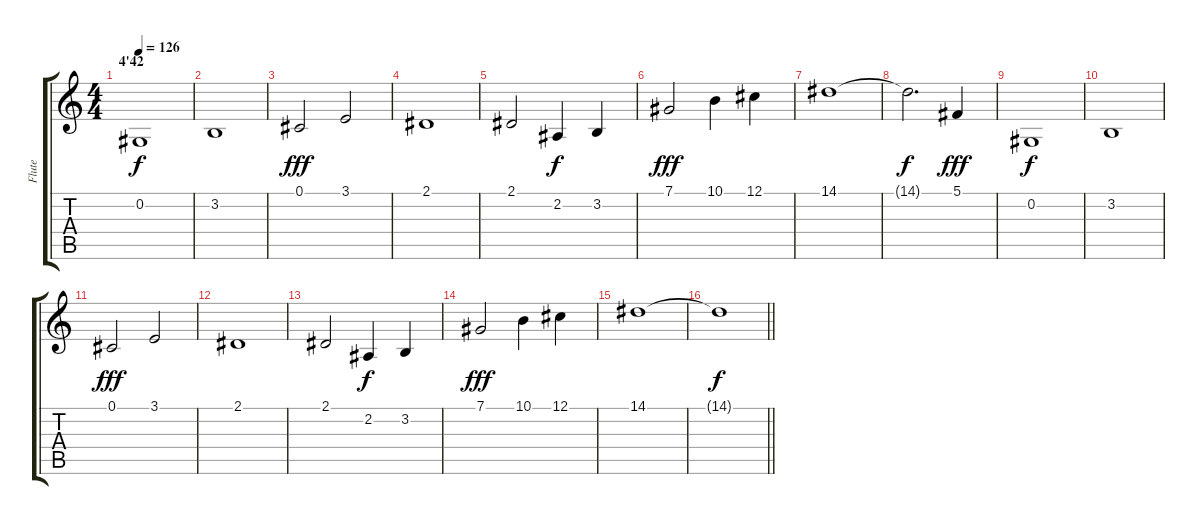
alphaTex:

\track ("Flute" "Flute") {instrument flute}
\staff {score tabs}
\tuning (Db4 Ab3 E3 B2 Gb2 Db2) {hide}
\ts (4 4)
\section ("" "4'42")
\tempo 126
\clef g2
\ks c
0.2.1{dy f volume 10 balance 5 instrument stringensemble1} |
3.2.1 |
0.1.2{dy fff} 3.1.2 |
2.1.1 |
2.1.2 2.2.4{dy f} 3.2.4 |
7.1.2{dy fff} 10.1.4 12.1.4 |
14.1.1 |
14.1{t}.2{d dy f} 5.1.4{dy fff} |
0.2.1{dy f} |
3.2.1 |
0.1.2{dy fff} 3.1.2 |
2.1.1 |
2.1.2 2.2.4{dy f} 3.2.4 |
7.1.2{dy fff} 10.1.4 12.1.4 |
14.1.1 |
\barLineRight lightlight
14.1{t}.1{dy f}
